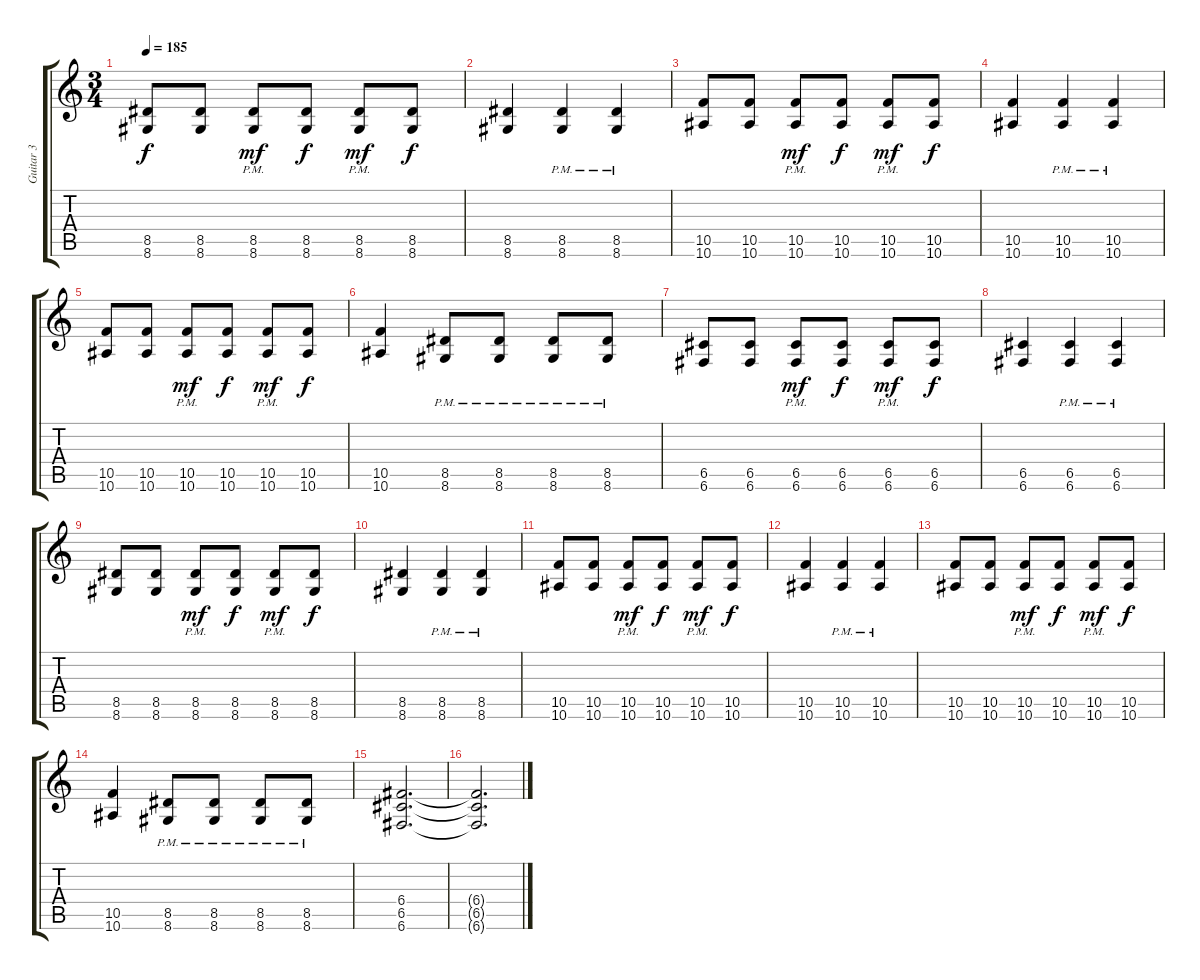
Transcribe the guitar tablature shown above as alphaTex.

\track ("Guitar 3" "Guitar 3") {instrument distortionguitar}
\staff {score tabs}
\tuning (D4 A3 F3 C3 G2 C2) {hide}
\ts (3 4)
\tempo 185
\clef g2
\ks c
(8.5 8.6).8{dy f} (8.5 8.6).8 (8.5{pm} 8.6{pm}).8{dy mf} (8.5 8.6).8{dy f} (8.5{pm} 8.6{pm}).8{dy mf} (8.5 8.6).8{dy f} |
(8.5 8.6).4 (8.5{pm} 8.6{pm}).4 (8.5{pm} 8.6{pm}).4 |
(10.5 10.6).8 (10.5 10.6).8 (10.5{pm} 10.6{pm}).8{dy mf} (10.5 10.6).8{dy f} (10.5{pm} 10.6{pm}).8{dy mf} (10.5 10.6).8{dy f} |
(10.5 10.6).4 (10.5{pm} 10.6{pm}).4 (10.5{pm} 10.6{pm}).4 |
(10.5 10.6).8 (10.5 10.6).8 (10.5{pm} 10.6{pm}).8{dy mf} (10.5 10.6).8{dy f} (10.5{pm} 10.6{pm}).8{dy mf} (10.5 10.6).8{dy f} |
(10.5 10.6).4 (8.5{pm} 8.6{pm}).8 (8.5{pm} 8.6{pm}).8 (8.5{pm} 8.6{pm}).8 (8.5{pm} 8.6{pm}).8 |
(6.5 6.6).8 (6.5 6.6).8 (6.5{pm} 6.6{pm}).8{dy mf} (6.5 6.6).8{dy f} (6.5{pm} 6.6{pm}).8{dy mf} (6.5 6.6).8{dy f} |
(6.5 6.6).4 (6.5{pm} 6.6{pm}).4 (6.5{pm} 6.6{pm}).4 |
(8.5 8.6).8 (8.5 8.6).8 (8.5{pm} 8.6{pm}).8{dy mf} (8.5 8.6).8{dy f} (8.5{pm} 8.6{pm}).8{dy mf} (8.5 8.6).8{dy f} |
(8.5 8.6).4 (8.5{pm} 8.6{pm}).4 (8.5{pm} 8.6{pm}).4 |
(10.5 10.6).8 (10.5 10.6).8 (10.5{pm} 10.6{pm}).8{dy mf} (10.5 10.6).8{dy f} (10.5{pm} 10.6{pm}).8{dy mf} (10.5 10.6).8{dy f} |
(10.5 10.6).4 (10.5{pm} 10.6{pm}).4 (10.5{pm} 10.6{pm}).4 |
(10.5 10.6).8 (10.5 10.6).8 (10.5{pm} 10.6{pm}).8{dy mf} (10.5 10.6).8{dy f} (10.5{pm} 10.6{pm}).8{dy mf} (10.5 10.6).8{dy f} |
(10.5 10.6).4 (8.5{pm} 8.6{pm}).8 (8.5{pm} 8.6{pm}).8 (8.5{pm} 8.6{pm}).8 (8.5{pm} 8.6{pm}).8 |
(6.4 6.5 6.6).2{d} |
(6.4{t} 6.5{t} 6.6{t}).2{d}
